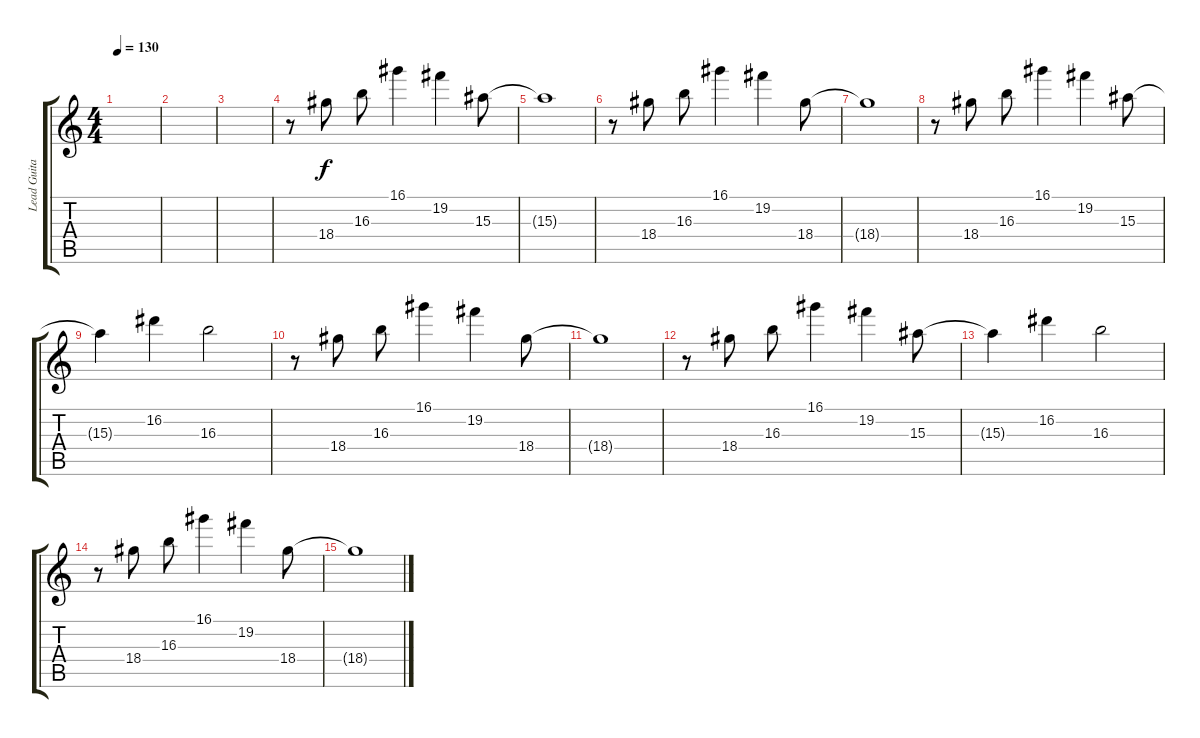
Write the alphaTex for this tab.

\track ("Lead Guitar" "Lead Guita") {instrument overdrivenguitar}
\staff {score tabs}
\tuning (E4 B3 G3 D3 A2 E2) {hide}
\ts (4 4)
\tempo 130
\clef g2
\ks c
|
|
|
r.8 18.4.8{dy f} 16.3.8 16.1.4 19.2.4 15.3.8 |
15.3{t}.1 |
r.8 18.4.8 16.3.8 16.1.4 19.2.4 18.4.8 |
18.4{t}.1 |
r.8 18.4.8 16.3.8 16.1.4 19.2.4 15.3.8 |
15.3{t}.4 16.2.4 16.3.2 |
r.8 18.4.8 16.3.8 16.1.4 19.2.4 18.4.8 |
18.4{t}.1 |
r.8 18.4.8 16.3.8 16.1.4 19.2.4 15.3.8 |
15.3{t}.4 16.2.4 16.3.2 |
r.8 18.4.8 16.3.8 16.1.4 19.2.4 18.4.8 |
18.4{t}.1
